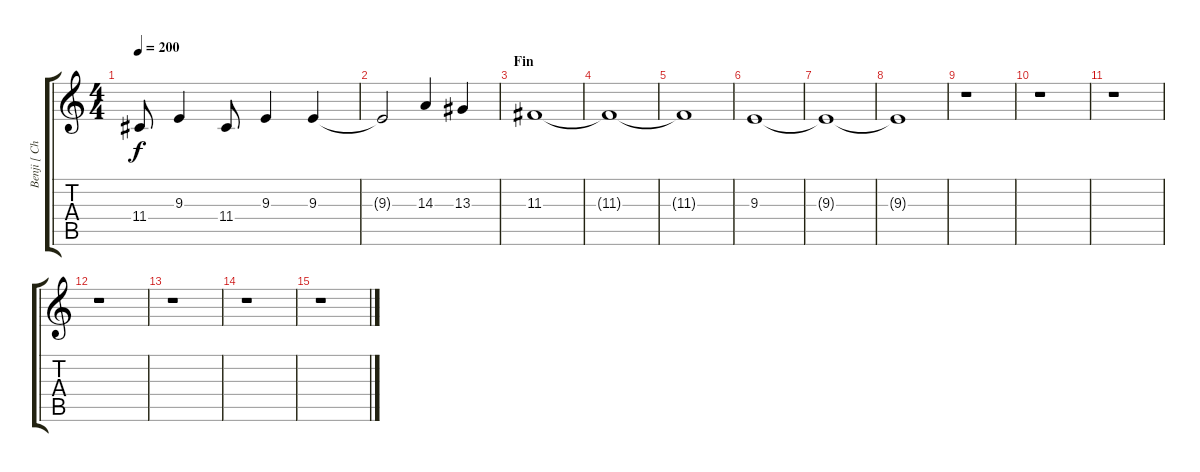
\track ("Benji [ Chant ]" "Benji [ Ch") {instrument tenorsax}
\staff {score tabs}
\tuning (E4 B3 G3 D3 A2 E2) {hide}
\ts (4 4)
\tempo 200
\clef g2
\ks c
11.4.8{dy f} 9.3.4 11.4.8 9.3.4 9.3.4 |
9.3{t}.2 14.3.4 13.3.4 |
\section ("" "Fin")
11.3.1 |
11.3{t}.1 |
11.3{t}.1 |
9.3.1 |
9.3{t}.1 |
9.3{t}.1 |
r.1 |
r.1 |
r.1 |
r.1 |
r.1 |
r.1 |
r.1
